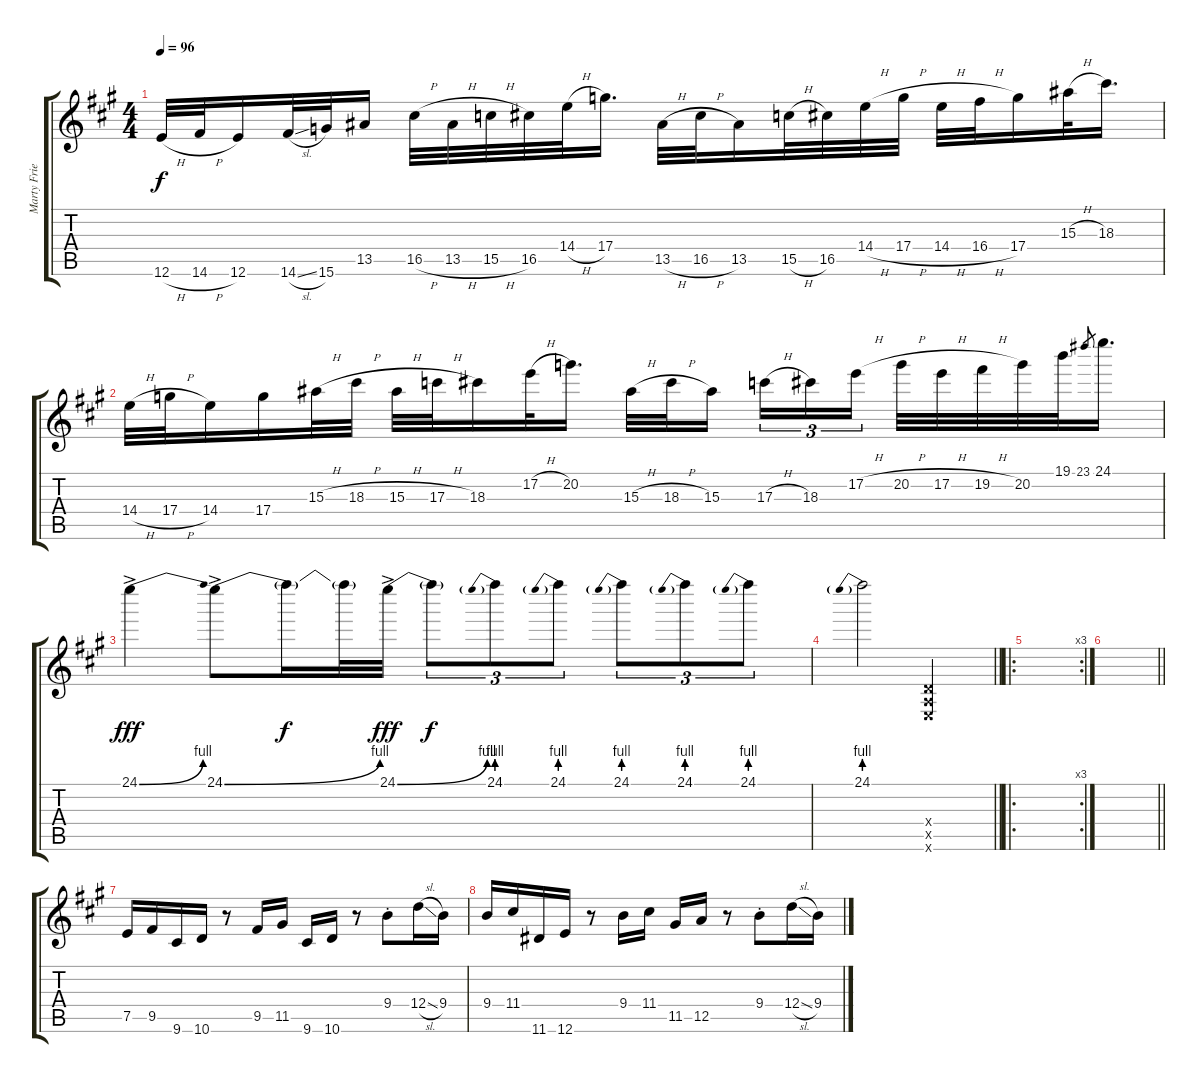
\track ("Marty Friedman" "Marty Frie") {instrument distortionguitar}
\staff {score tabs}
\tuning (E4 B3 G3 D3 A2 E2) {hide}
\ts (4 4)
\tempo 96
\clef g2
\ks f#minor
12.6{h}.32{dy f} 14.6{h}.32 12.6.16 14.6{sl}.32 15.6.32 13.5.16 16.5{h}.32 13.5{h}.32 15.5{h}.32 16.5.32 14.4{h}.32 17.4.16{d} 13.5{h}.32 16.5{h}.32 13.5.16 15.5{h}.32 16.5.32 14.4{h}.32 17.4{h}.32 14.4{h}.32 16.4{h}.32 17.4.16 15.3{h}.32 18.3.16{d} |
14.4{h}.32 17.4{h}.32 14.4.16 17.4.16 15.3{h}.32 18.3{h}.32 15.3{h}.32 17.3{h}.32 18.3.16 17.2{h}.32 20.2.16{d} 15.3{h}.32 18.3{h}.32 15.3.16{beam splitsecondary} 17.3{h}.16{tu (3 2)} 18.3.16{tu (3 2)} 17.2{h}.16{tu (3 2)} 20.2{h}.32 17.2{h}.32 19.2{h}.32 20.2.32 19.1.32 23.1.8{gr} 24.1.16{d} |
24.1{be (bend 0 0 60 4) ac}.4{dy fff} 24.1{be (bend 0 0 60 4) ac}.8 24.1{t}.16{dy f} 24.1{t}.32 24.1{be (bend 0 0 60 4) ac}.32{dy fff} 24.1{t}.8{tu (3 2) dy f} 24.1{be (prebend 0 4 60 4)}.8{tu (3 2)} 24.1{be (prebend 0 4 60 4)}.8{tu (3 2)} 24.1{be (prebend 0 4 60 4)}.8{tu (3 2)} 24.1{be (prebend 0 4 60 4)}.8{tu (3 2)} 24.1{be (prebend 0 4 60 4)}.8{tu (3 2)} |
\barLineRight lightlight
24.1{be (prebend 0 4 60 4)}.2 (0.4{x} 0.5{x} 0.6{x}).2 |
\ro
\rc 3
|
\barLineRight lightlight
|
7.5.16 9.5.16 9.6.16 10.6.16 r.8 9.5.16 11.5.16 9.6.16 10.6.16 r.8 9.4{st}.8 12.4{sl}.16 9.4.16 |
9.4.16 11.4.16 11.6.16 12.6.16 r.8 9.4.16 11.4.16 11.5.16 12.5.16 r.8 9.4{st}.8 12.4{sl}.16 9.4.16
